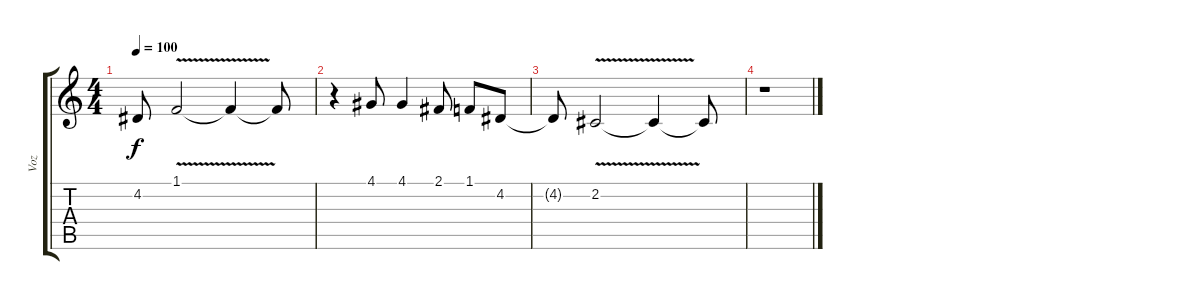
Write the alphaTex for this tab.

\track ("Voz" "Voz") {instrument baritonesax}
\staff {score tabs}
\tuning (E4 B3 G3 D3 A2 E2) {hide}
\ts (4 4)
\tempo 100
\clef g2
\ks c
4.2{t}.8{dy f} 1.1{v}.2 1.1{t}.4 1.1{t}.8 |
r.4 4.1.8 4.1.4 2.1.8 1.1.8 4.2.8 |
4.2{t}.8 2.2{v}.2 2.2{t}.4 2.2{t}.8 |
r.1
